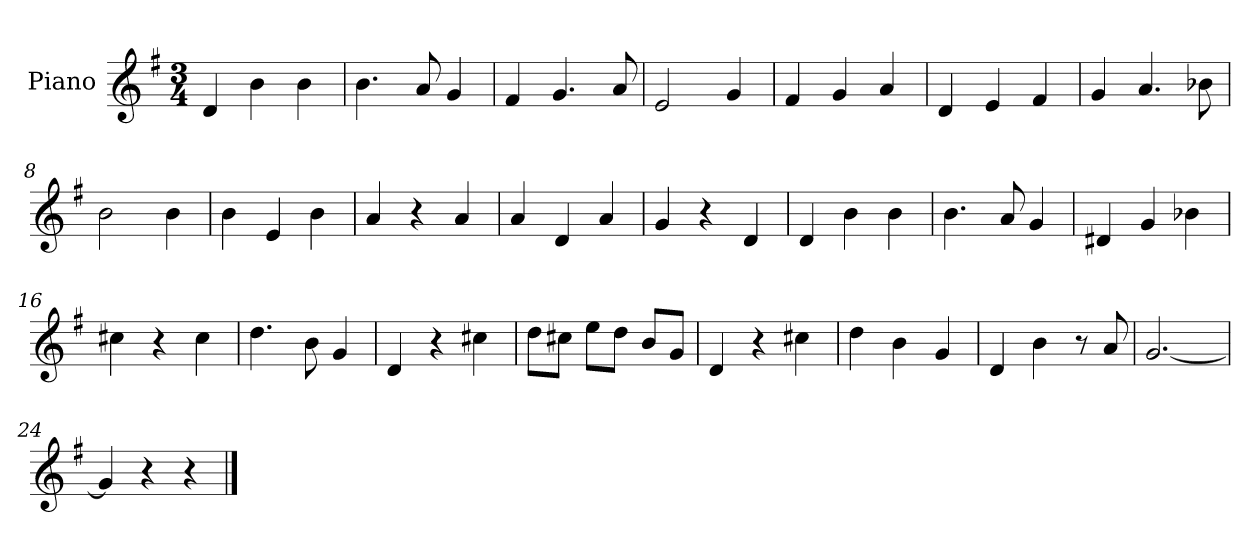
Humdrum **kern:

**kern
*part1
*staff1
*I"Piano
*I'Pno.
*clefG2
*k[f#]
*M3/4
*MM120
=1
4d/
4b\
4b\
=2
4.b\
8a/
4g/
=3
4f#/
4.g/
8a/
=4
2e/
4g/
=5
4f#/
4g/
4a/
=6
4d/
4e/
4f#/
=7
4g/
4.a/
8b-X\
=8
2b\
4b\
=9
4b\
4e/
4b\
=10
4a/
4r
4a/
=11
4a/
4d/
4a/
=12
4g/
4r
4d/
!!LO:LB:g=z
=13
4d/
4b\
4b\
=14
4.b\
8a/
4g/
=15
4d#X/
4g/
4b-X\
=16
4cc#X\
4r
4cc#\
=17
4.dd\
8b\
4g/
=18
4d/
4r
4cc#X\
=19
8dd\L
8cc#X\J
8ee\L
8dd\J
8b/L
8g/J
=20
4d/
4r
4cc#X\
=21
4dd\
4b\
4g/
=22
4d/
4b\
8r
8a/
=23
[2.g/
!!LO:LB:g=z
=24
4g/]
4r
4r
==
*-
